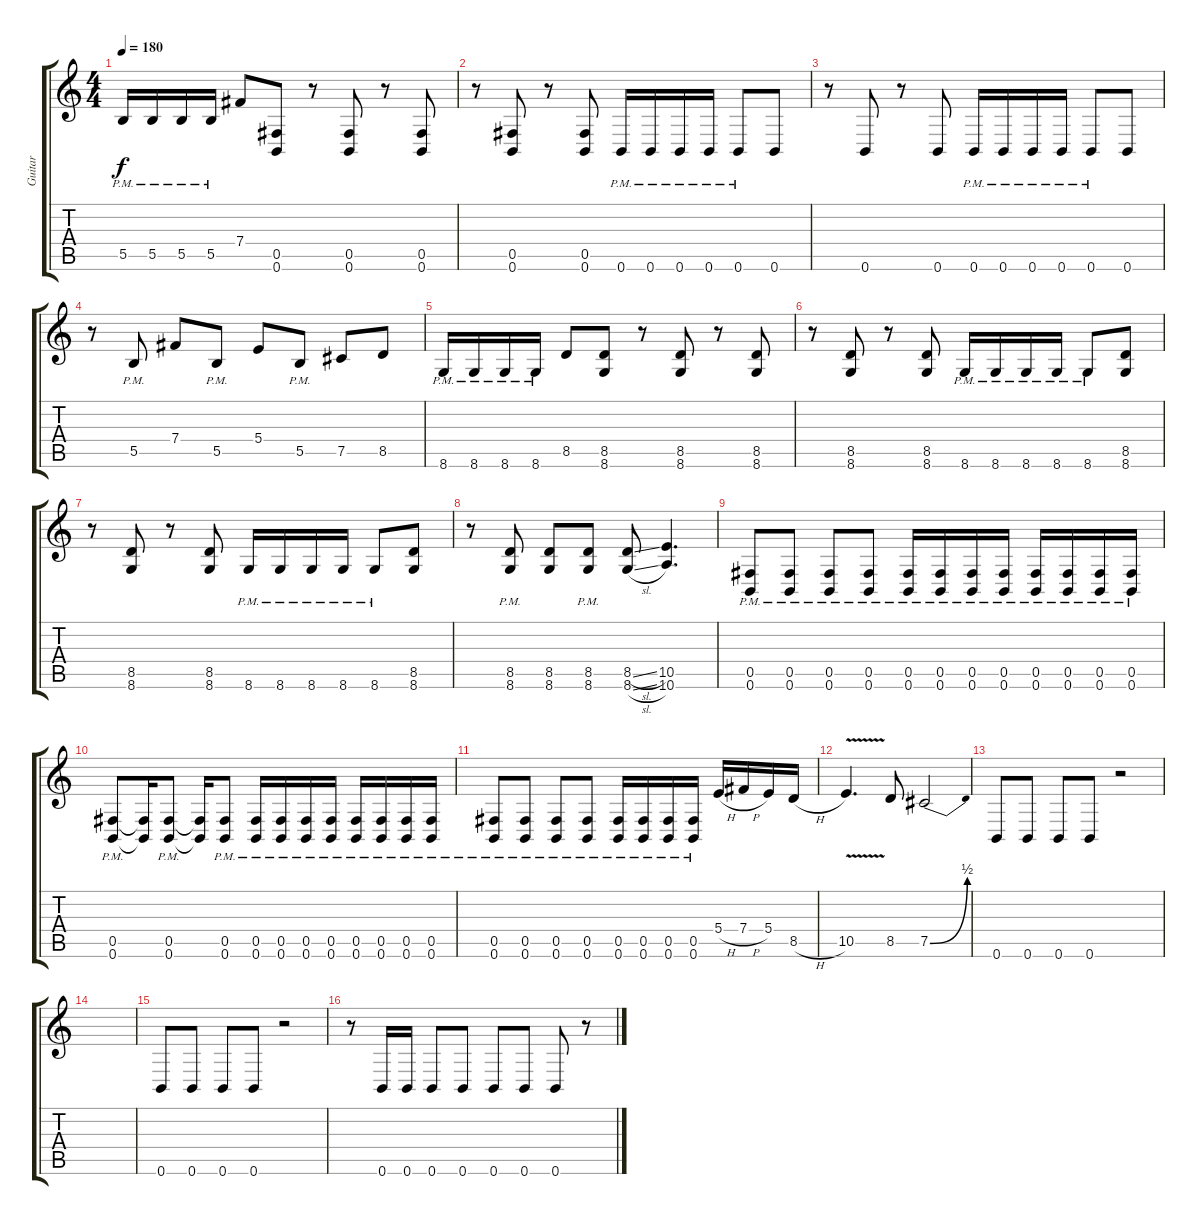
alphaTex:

\track ("Guitar" "Guitar") {instrument distortionguitar}
\staff {score tabs}
\tuning (Db4 Ab3 E3 B2 Gb2 B1) {hide}
\ts (4 4)
\tempo 180
\clef g2
\ks c
5.5{pm}.16{dy f} 5.5{pm}.16 5.5{pm}.16 5.5{pm}.16 7.4.8 (0.5 0.6).8 r.8 (0.5 0.6).8 r.8 (0.5 0.6).8 |
r.8 (0.5 0.6).8 r.8 (0.5 0.6).8 0.6{pm}.16 0.6{pm}.16 0.6{pm}.16 0.6{pm}.16 0.6{pm}.8 0.6.8 |
r.8 0.6.8 r.8 0.6.8 0.6{pm}.16 0.6{pm}.16 0.6{pm}.16 0.6{pm}.16 0.6{pm}.8 0.6.8 |
r.8 5.5{pm}.8 7.4.8 5.5{pm}.8 5.4.8 5.5{pm}.8 7.5.8 8.5.8 |
8.6{pm}.16 8.6{pm}.16 8.6{pm}.16 8.6{pm}.16 8.5.8 (8.5 8.6).8 r.8 (8.5 8.6).8 r.8 (8.5 8.6).8 |
r.8 (8.5 8.6).8 r.8 (8.5 8.6).8 8.6{pm}.16 8.6{pm}.16 8.6{pm}.16 8.6{pm}.16 8.6{pm}.8 (8.5 8.6).8 |
r.8 (8.5 8.6).8 r.8 (8.5 8.6).8 8.6{pm}.16 8.6{pm}.16 8.6{pm}.16 8.6{pm}.16 8.6{pm}.8 (8.5 8.6).8 |
r.8 (8.5{pm} 8.6{pm}).8 (8.5 8.6).8 (8.5{pm} 8.6{pm}).8 (8.5{sl} 8.6{sl}).8 (10.5 10.6).4{d} |
(0.5{pm} 0.6{pm}).8 (0.5{pm} 0.6{pm}).8 (0.5{pm} 0.6{pm}).8 (0.5{pm} 0.6{pm}).8 (0.5{pm} 0.6{pm}).16 (0.5{pm} 0.6{pm}).16 (0.5{pm} 0.6{pm}).16 (0.5{pm} 0.6{pm}).16 (0.5{pm} 0.6{pm}).16 (0.5{pm} 0.6{pm}).16 (0.5{pm} 0.6{pm}).16 (0.5{pm} 0.6{pm}).16 |
(0.5{pm} 0.6{pm}).8 (0.5{t} 0.6{t}).16 (0.5{pm} 0.6{pm}).8 (0.5{t} 0.6{t}).16 (0.5{pm} 0.6{pm}).8 (0.5{pm} 0.6{pm}).16 (0.5{pm} 0.6{pm}).16 (0.5{pm} 0.6{pm}).16 (0.5{pm} 0.6{pm}).16 (0.5{pm} 0.6{pm}).16 (0.5{pm} 0.6{pm}).16 (0.5{pm} 0.6{pm}).16 (0.5{pm} 0.6{pm}).16 |
(0.5{pm} 0.6{pm}).8 (0.5{pm} 0.6{pm}).8 (0.5{pm} 0.6{pm}).8 (0.5{pm} 0.6{pm}).8 (0.5{pm} 0.6{pm}).16 (0.5{pm} 0.6{pm}).16 (0.5{pm} 0.6{pm}).16 (0.5{pm} 0.6{pm}).16 5.4{h}.16 7.4{h}.16 5.4.16 8.5{h}.16 |
10.5{v}.4{d} 8.5.8 7.5{be (bend 0 0 60 2)}.2 |
0.6.8 0.6.8 0.6.8 0.6.8 r.2 |
|
0.6.8 0.6.8 0.6.8 0.6.8 r.2 |
r.8 0.6.16 0.6.16 0.6.8 0.6.8 0.6.8 0.6.8 0.6.8 r.8
